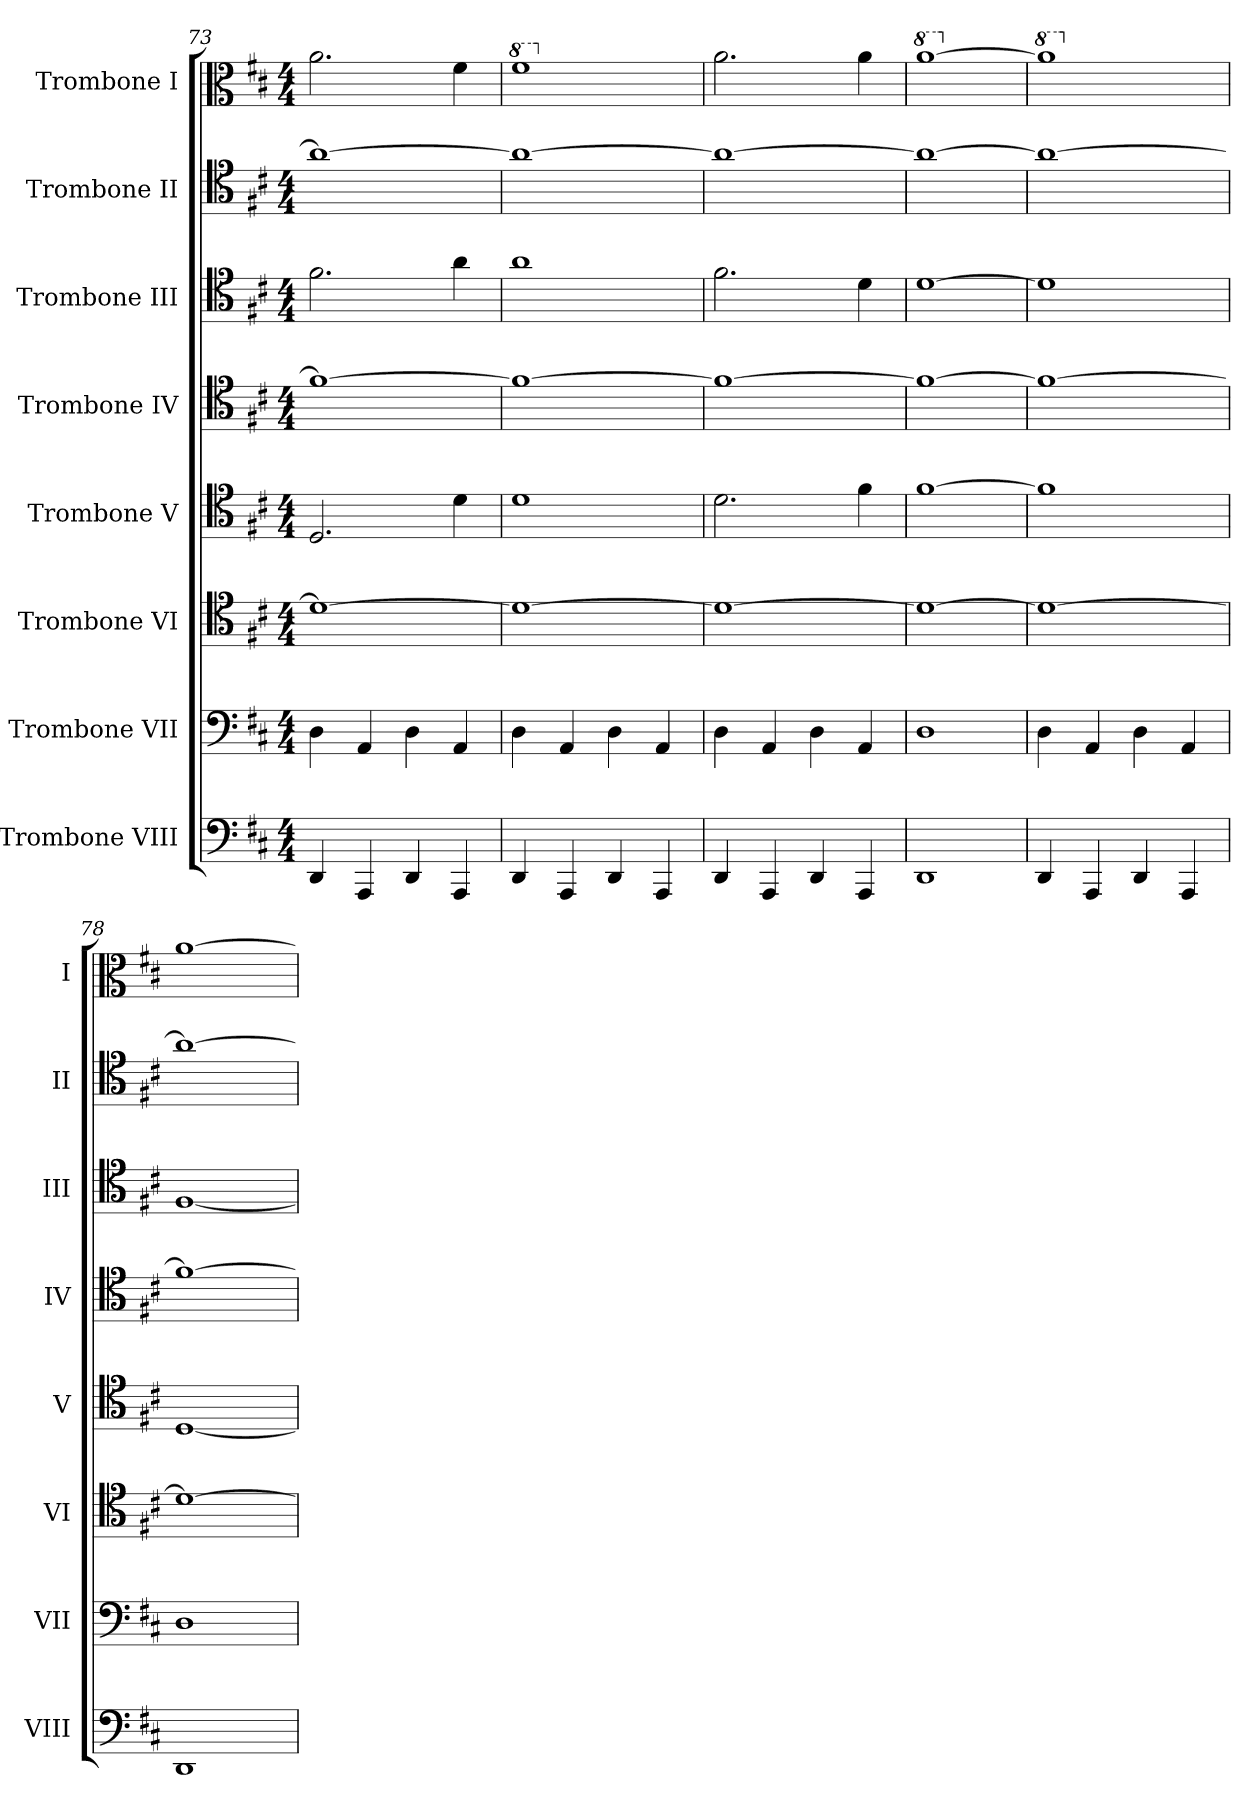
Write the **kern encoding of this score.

**kern	**kern	**kern	**kern	**kern	**kern	**kern	**kern
*part8	*part7	*part6	*part5	*part4	*part3	*part2	*part1
*staff8	*staff7	*staff6	*staff5	*staff4	*staff3	*staff2	*staff1
*I"Trombone VIII	*I"Trombone VII	*I"Trombone VI	*I"Trombone V	*I"Trombone IV	*I"Trombone III	*I"Trombone II	*I"Trombone I
*I'VIII	*I'VII	*I'VI	*I'V	*I'IV	*I'III	*I'II	*I'I
*clefF4	*clefF4	*clefC4	*clefC4	*clefC4	*clefC4	*clefC4	*clefC3
*k[f#c#]	*k[f#c#]	*k[f#c#]	*k[f#c#]	*k[f#c#]	*k[f#c#]	*k[f#c#]	*k[f#c#]
*M4/4	*M4/4	*M4/4	*M4/4	*M4/4	*M4/4	*M4/4	*M4/4
=73	=73	=73	=73	=73	=73	=73	=73
4DD/	4D\	1d_	2.D/	1f#_	2.f#\	1a_	2.a\
4AAA/	4AA/	.	.	.	.	.	.
4DD/	4D\	.	.	.	.	.	.
4AAA/	4AA/	.	4d\	.	4a\	.	4f#\
=74	=74	=74	=74	=74	=74	=74	=74
*	*	*	*	*	*	*	*8va
4DD/	4D\	1d_	1d	1f#_	1a	1a_	1ff#
4AAA/	4AA/	.	.	.	.	.	.
4DD/	4D\	.	.	.	.	.	.
4AAA/	4AA/	.	.	.	.	.	.
=75	=75	=75	=75	=75	=75	=75	=75
*	*	*	*	*	*	*	*X8va
4DD/	4D\	1d_	2.d\	1f#_	2.f#\	1a_	2.a\
4AAA/	4AA/	.	.	.	.	.	.
4DD/	4D\	.	.	.	.	.	.
4AAA/	4AA/	.	4f#\	.	4d\	.	4a\
=76	=76	=76	=76	=76	=76	=76	=76
*	*	*	*	*	*	*	*8va
1DD	1D	1d_	[1f#	1f#_	[1d	1a_	[1aa
=77	=77	=77	=77	=77	=77	=77	=77
*	*	*	*	*	*	*	*X8va
*	*	*	*	*	*	*	*8va
4DD/	4D\	1d_	1f#]	1f#_	1d]	1a_	1aa]
4AAA/	4AA/	.	.	.	.	.	.
4DD/	4D\	.	.	.	.	.	.
4AAA/	4AA/	.	.	.	.	.	.
=78	=78	=78	=78	=78	=78	=78	=78
*	*	*	*	*	*	*	*X8va
1DD	1D	1d_	[1D	1f#_	[1F#	1a_	[1a
=	=	=	=	=	=	=	=
*-	*-	*-	*-	*-	*-	*-	*-
